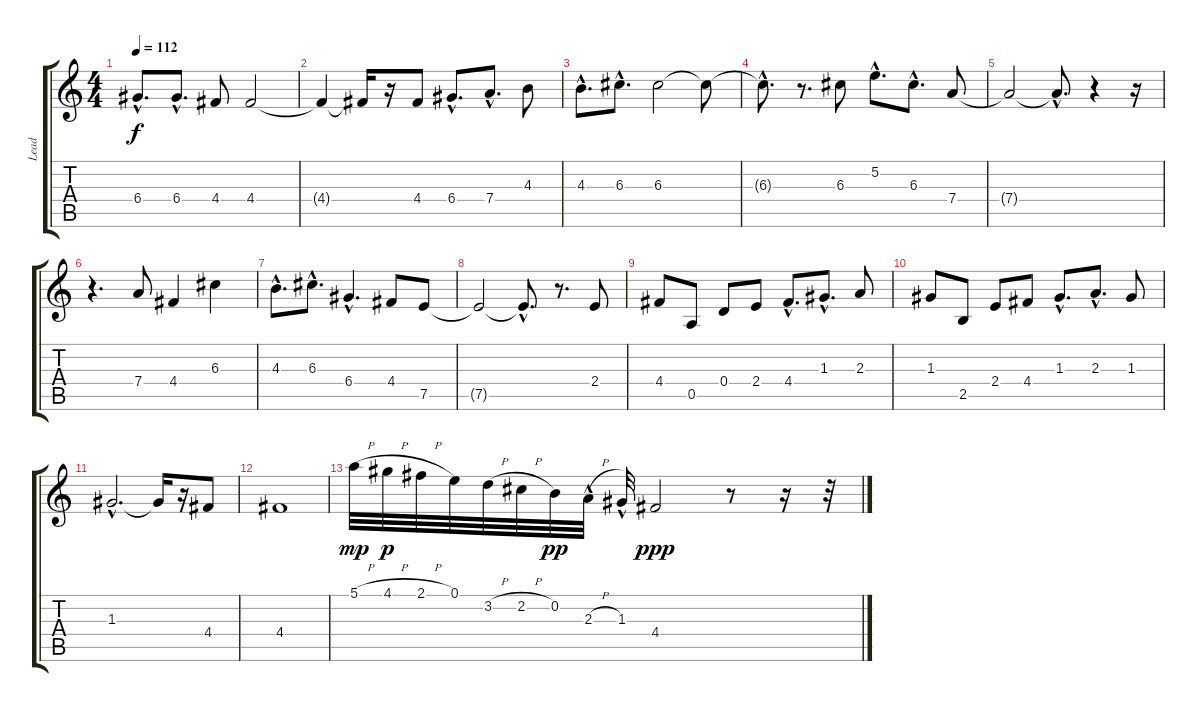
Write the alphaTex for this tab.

\track ("Lead" "Lead") {instrument electricguitarjazz}
\staff {score tabs}
\tuning (E4 B3 G3 D3 A2 E2) {hide}
\ts (4 4)
\tempo 112
\clef g2
\ks c
6.4{hac}.8{d dy f} 6.4{hac}.8{d} 4.4.8 4.4.2 |
4.4{t}.4 4.4{t}.16 r.16 4.4.8 6.4{hac}.8{d} 7.4{hac}.8{d} 4.3.8 |
4.3{hac}.8{d} 6.3{hac}.8{d} 6.3.2 6.3{t}.8 |
6.3{hac t}.8{d} r.8{d} 6.3.8 5.2{hac}.8{d} 6.3{hac}.8{d} 7.4.8 |
7.4{t}.2 7.4{hac t}.8{d} r.4 r.16 |
r.4{d} 7.4.8 4.4.4 6.3.4 |
4.3{hac}.8{d} 6.3{hac}.8{d} 6.4{hac}.4{d} 4.4.8 7.5.8 |
7.5{t}.2 7.5{hac t}.8{d} r.8{d} 2.4.8 |
4.4.8 0.5.8 0.4.8 2.4.8 4.4{hac}.8{d} 1.3{hac}.8{d} 2.3.8 |
1.3.8 2.5.8 2.4.8 4.4.8 1.3{hac}.8{d} 2.3{hac}.8{d} 1.3.8 |
1.3{hac}.2{d} 1.3{t}.16 r.16 4.4.8 |
4.4.1 |
5.1{h}.32{dy mp} 4.1{h}.32{dy p} 2.1{h}.32 0.1.32 3.2{h}.32 2.2{h}.32 0.2.32{dy pp} 2.3{h hac}.32 1.3{hac}.32 4.4.2{dy ppp} r.8 r.16 r.32
